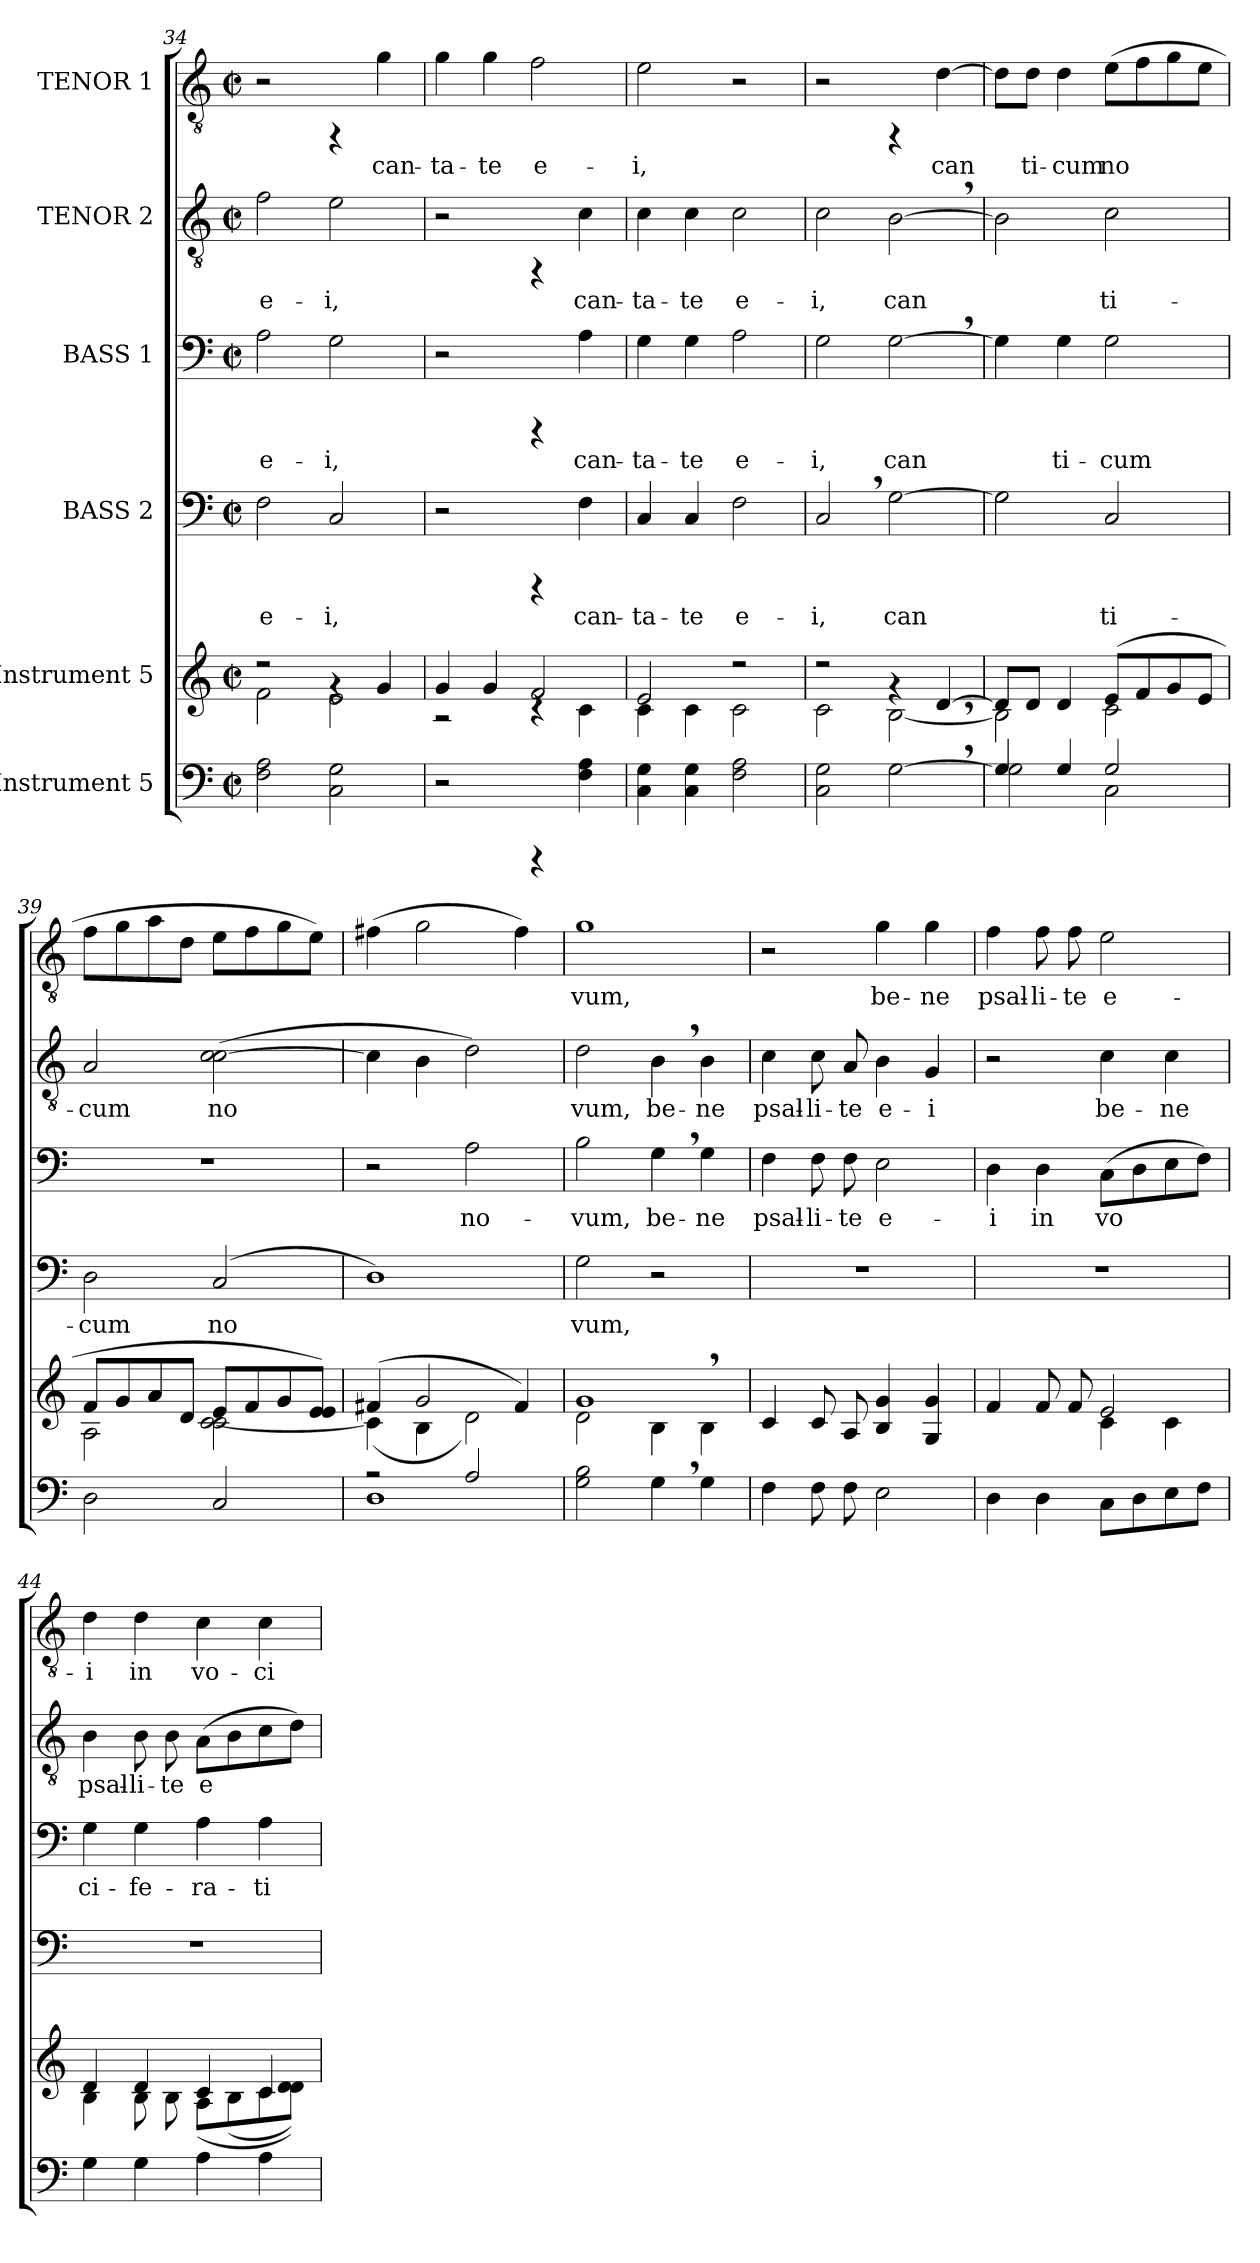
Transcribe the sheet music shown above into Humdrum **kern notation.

**kern	**kern	**kern	**text	**kern	**text	**kern	**text	**kern	**text
*part6	*part5	*part4	*part4	*part3	*part3	*part2	*part2	*part1	*part1
*staff6	*staff5	*staff4	*staff4	*staff3	*staff3	*staff2	*staff2	*staff1	*staff1
*I"Instrument 5	*I"Instrument 5	*I"BASS 2	*	*I"BASS 1	*	*I"TENOR 2	*	*I"TENOR 1	*
*clefF4	*clefG2	*clefF4	*	*clefF4	*	*clefGv2	*	*clefGv2	*
*k[]	*k[]	*k[]	*	*k[]	*	*k[]	*	*k[]	*
*C:	*C:	*C:	*	*C:	*	*C:	*	*C:	*
*M2/2	*M2/2	*M2/2	*	*M2/2	*	*M2/2	*	*M2/2	*
*met(c|)	*met(c|)	*met(c|)	*	*met(c|)	*	*met(c|)	*	*met(c|)	*
=34	=34	=34	=34	=34	=34	=34	=34	=34	=34
*	*^	*	*	*	*	*	*	*	*
!	!	!	!	!LO:LY:b:cj	!	!LO:LY:b:cj	!	!LO:LY:b:cj	!	!
2F\ 2A\	2r	2f\	2F\	e-	2A\	e-	2f\	e-	2r	.
!	!	!	!	!LO:LY:b:cj	!	!LO:LY:b:cj	!	!LO:LY:b:cj	!	!
2C\ 2G\	4rf	2e\	2C/	-i,	2G\	-i,	2e\	-i,	4rFF	.
!	!	!	!	!	!	!	!	!	!	!LO:LY:b:cj
.	4g/	.	.	.	.	.	.	.	4g\	can-
=35	=35	=35	=35	=35	=35	=35	=35	=35	=35	=35
!	!	!	!	!	!	!	!	!	!	!LO:LY:b:cj
2r	4g/	2r	2r	.	2r	.	2r	.	4g\	-ta-
!	!	!	!	!	!	!	!	!	!	!LO:LY:b:cj
.	4g/	.	.	.	.	.	.	.	4g\	-te
!	!	!	!	!	!	!	!	!	!	!LO:LY:b:cj
4rCCC	2f/	4rc	4rCCC	.	4rCCC	.	4rFF	.	2f\	e-
!	!	!	!	!LO:LY:b:cj	!	!LO:LY:b:cj	!	!LO:LY:b:cj	!	!
4A\ 4F\	.	4c\	4F\	can-	4A\	can-	4c\	can-	.	.
=36	=36	=36	=36	=36	=36	=36	=36	=36	=36	=36
!	!	!	!	!LO:LY:b:cj	!	!LO:LY:b:cj	!	!LO:LY:b:cj	!	!LO:LY:b:cj
4C\ 4G\	2e/	4c\	4C/	-ta-	4G\	-ta-	4c\	-ta-	2e\	-i,
!	!	!	!	!LO:LY:b:cj	!	!LO:LY:b:cj	!	!LO:LY:b:cj	!	!
4G\ 4C\	.	4c\	4C/	-te	4G\	-te	4c\	-te	.	.
!	!	!	!	!LO:LY:b:cj	!	!LO:LY:b:cj	!	!LO:LY:b:cj	!	!
2F\ 2A\	2r	2c\	2F\	e-	2A\	e-	2c\	e-	2r	.
=37	=37	=37	=37	=37	=37	=37	=37	=37	=37	=37
!	!	!	!	!LO:LY:b:cj	!	!LO:LY:b:cj	!	!LO:LY:b:cj	!	!
2C\ 2G\	2r	2c\	2C,>/	-i,	2G\	-i,	2c\	-i,	2r	.
!	!	!	!	!LO:LY:b:cj	!	!LO:LY:b:cj	!	!LO:LY:b:cj	!	!
[>2G,>\	4rf	[<2B,>\	[>2G\	can-	[>2G,>\	can-	[>2B,>\	can-	4rFF	.
!	!	!	!	!	!	!	!	!	!	!LO:LY:b:cj
.	[>4d/	.	.	.	.	.	.	.	[>4d\	can-
=38	=38	=38	=38	=38	=38	=38	=38	=38	=38	=38
*^	*	*	*	*	*	*	*	*	*	*
!	!	!	!	!	!LO:LY:b:cj	!	!LO:LY:b:cj	!	!LO:LY:b:cj	!	!LO:LY:b:cj
4G/]	2G\	8d/L]	2B\]	2G\]	--	4G\]	--	2B\]	--	8d\L]	--
!	!	!	!	!	!	!	!	!	!	!	!LO:LY:b:cj
.	.	8d/J	.	.	.	.	.	.	.	8d\J	-ti-
!	!	!	!	!	!	!	!LO:LY:b:cj	!	!	!	!LO:LY:b:cj
4G/	.	4d/	.	.	.	4G\	-ti-	.	.	4d\	-cum
!	!	!	!	!	!LO:LY:b:cj	!	!LO:LY:b:cj	!	!LO:LY:b:cj	!	!LO:LY:b:cj
2G/	2C\	(>8e/L	2c\	2C/	-ti-	2G\	-cum	2c\	-ti-	(>8e\L	no-
!	!	!	!	!	!	!	!	!	!	!	!LO:LY:b:cj
.	.	8f/	.	.	.	.	.	.	.	8f\	--
!	!	!	!	!	!	!	!	!	!	!	!LO:LY:b:cj
.	.	8g/	.	.	.	.	.	.	.	8g\	--
!	!	!	!	!	!	!	!	!	!	!	!LO:LY:b:cj
.	.	8e/J	.	.	.	.	.	.	.	8e\J	--
*v	*v	*	*	*	*	*	*	*	*	*	*
=39	=39	=39	=39	=39	=39	=39	=39	=39	=39	=39
!	!	!	!	!LO:LY:b:cj	!	!	!	!LO:LY:b:cj	!	!LO:LY:b:cj
2D\	8f/L	2A\	2D\	-cum	1r	.	2A/	-cum	8f\L	--
!	!	!	!	!	!	!	!	!	!	!LO:LY:b:cj
.	8g/	.	.	.	.	.	.	.	8g\	--
!	!	!	!	!	!	!	!	!	!	!LO:LY:b:cj
.	8a/	.	.	.	.	.	.	.	8a\	--
!	!	!	!	!	!	!	!	!	!	!LO:LY:b:cj
.	8d/J	.	.	.	.	.	.	.	8d\J	--
!	!	!	!	!LO:LY:b:cj	!	!	!	!LO:LY:b:cj	!	!LO:LY:b:cj
2C/	8e/L	[>2c\ 2c\	(<2C/	no-	.	.	(>2c\ [<2c\	no-	8e\L	--
!	!	!	!	!	!	!	!	!	!	!LO:LY:b:cj
.	8f/	.	.	.	.	.	.	.	8f\	--
!	!	!	!	!	!	!	!	!	!	!LO:LY:b:cj
.	8g/	.	.	.	.	.	.	.	8g\	--
!	!	!	!	!	!	!	!	!	!	!LO:LY:b:cj
.	8e/ 8e/J)	.	.	.	.	.	.	.	8e\J)	--
!!LO:PB:g=z
=40	=40	=40	=40	=40	=40	=40	=40	=40	=40	=40
*^	*	*	*	*	*	*	*	*	*	*
!	!	!	!	!	!LO:LY:b:cj	!	!	!	!LO:LY:b:cj	!	!LO:LY:b:cj
2r	1D	(>4f#X/	(<4c\]	1D)	--	2r	.	4c\]	--	(>4f#X\	--
!	!	!	!	!	!	!	!	!	!LO:LY:b:cj	!	!LO:LY:b:cj
.	.	2g/	4B\	.	.	.	.	4B\	--	2g\	--
!	!	!	!	!	!	!	!LO:LY:b:cj	!	!LO:LY:b:cj	!	!
2A/	.	.	2d\)	.	.	2A\	no-	2d\)	--	.	.
!	!	!	!	!	!	!	!	!	!	!	!LO:LY:b:cj
.	.	4f#/)	.	.	.	.	.	.	.	4f#\)	--
*v	*v	*	*	*	*	*	*	*	*	*	*
=41	=41	=41	=41	=41	=41	=41	=41	=41	=41	=41
!	!	!	!	!LO:LY:b:cj	!	!LO:LY:b:cj	!	!LO:LY:b:cj	!	!LO:LY:b:cj
2G\ 2B\	1g,>	2d\	2G\	-vum,	2B\	-vum,	2d\	-vum,	1g	-vum,
!	!	!	!	!	!	!LO:LY:b:cj	!	!LO:LY:b:cj	!	!
4G,>\	.	4B\	2r	.	4G,>\	be-	4B,>\	be-	.	.
!	!	!	!	!	!	!LO:LY:b:cj	!	!LO:LY:b:cj	!	!
4G\	.	4B\	.	.	4G\	-ne	4B\	-ne	.	.
=42	=42	=42	=42	=42	=42	=42	=42	=42	=42	=42
!	!	!	!	!	!	!LO:LY:b:cj	!	!LO:LY:b:cj	!	!
*	*v	*v	*	*	*	*	*	*	*	*
4F\	4c/	1r	.	4F\	psal-	4c\	psal-	2r	.
!	!	!	!	!	!LO:LY:b:cj	!	!LO:LY:b:cj	!	!
8F\	8c/	.	.	8F\	-li-	8c\	-li-	.	.
!	!	!	!	!	!LO:LY:b:cj	!	!LO:LY:b:cj	!	!
8F\	8A/	.	.	8F\	-te	8A/	-te	.	.
!	!	!	!	!	!LO:LY:b:cj	!	!LO:LY:b:cj	!	!LO:LY:b:cj
2E\	4B/ 4g/	.	.	2E\	e-	4B\	e-	4g\	be-
!	!	!	!	!	!	!	!LO:LY:b:cj	!	!LO:LY:b:cj
.	4g/ 4G/	.	.	.	.	4G/	-i	4g\	-ne
=43	=43	=43	=43	=43	=43	=43	=43	=43	=43
*	*^	*	*	*	*	*	*	*	*
!	!	!	!	!	!	!LO:LY:b:cj	!	!	!	!LO:LY:b:cj
4D\	4f/	2ryy	1r	.	4D\	-i	2r	.	4f\	psal-
!	!	!	!	!	!	!LO:LY:b:cj	!	!	!	!LO:LY:b:cj
4D\	8f/	.	.	.	4D\	in	.	.	8f\	-li-
!	!	!	!	!	!	!	!	!	!	!LO:LY:b:cj
.	8f/	.	.	.	.	.	.	.	8f\	-te
!	!	!	!	!	!	!LO:LY:b:cj	!	!LO:LY:b:cj	!	!LO:LY:b:cj
8C\L	2e/	4c\	.	.	(>8C\L	vo-	4c\	be-	2e\	e-
!	!	!	!	!	!	!LO:LY:b:cj	!	!	!	!
8D\	.	.	.	.	8D\	--	.	.	.	.
!	!	!	!	!	!	!LO:LY:b:cj	!	!LO:LY:b:cj	!	!
8E\	.	4c\	.	.	8E\	--	4c\	-ne	.	.
!	!	!	!	!	!	!LO:LY:b:cj	!	!	!	!
8F\J	.	.	.	.	8F\J)	--	.	.	.	.
=44	=44	=44	=44	=44	=44	=44	=44	=44	=44	=44
!	!	!	!	!	!	!LO:LY:b:cj	!	!LO:LY:b:cj	!	!LO:LY:b:cj
4G\	4d/	4B\	1r	.	4G\	-ci-	4B\	psal-	4d\	-i
!	!	!	!	!	!	!LO:LY:b:cj	!	!LO:LY:b:cj	!	!LO:LY:b:cj
4G\	4d/	8B\	.	.	4G\	-fe-	8B\	-li-	4d\	in
!	!	!	!	!	!	!	!	!LO:LY:b:cj	!	!
.	.	8B\	.	.	.	.	8B\	-te	.	.
!	!	!	!	!	!	!LO:LY:b:cj	!	!LO:LY:b:cj	!	!LO:LY:b:cj
4A\	4c/	(<8A\L	.	.	4A\	-ra-	(>8A\L	e-	4c\	vo-
!	!	!	!	!	!	!	!	!LO:LY:b:cj	!	!
.	.	(>8B\	.	.	.	.	8B\	--	.	.
!	!	!	!	!	!	!LO:LY:b:cj	!	!LO:LY:b:cj	!	!LO:LY:b:cj
4A\	4c/	8c\	.	.	4A\	-ti-	8c\	--	4c\	-ci-
!	!	!	!	!	!	!	!	!LO:LY:b:cj	!	!
.	.	8d\ 8d\J))	.	.	.	.	8d\J)	--	.	.
*	*v	*v	*	*	*	*	*	*	*	*
=	=	=	=	=	=	=	=	=	=
*-	*-	*-	*-	*-	*-	*-	*-	*-	*-
